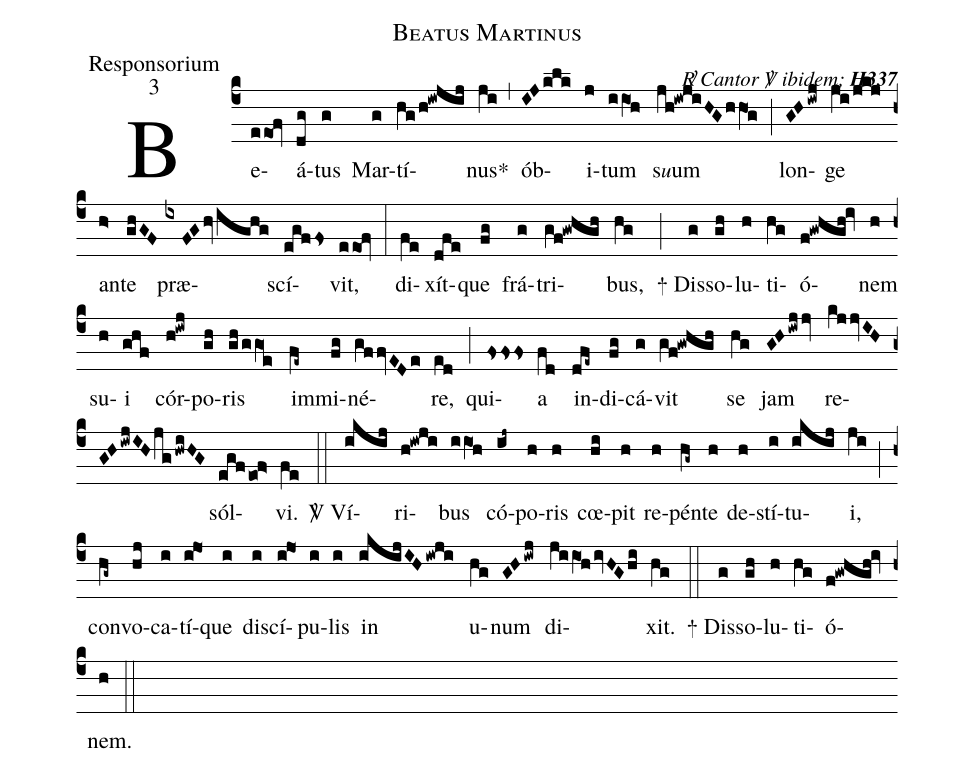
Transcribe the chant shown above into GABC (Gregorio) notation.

name:Beatus Martinus;
office-part:Responsorium;
mode:3;
commentary:{\itshape\mdseries \Rbar\ Cantor \Vbar\  ibidem;\/}  {\bfseries H337};
%%
(c4) Be(eeo1!fv)á(dg)tus(g) Mar(g)tí(hg/h!iwjij)nus<sp>*</sp>(ji) (,)
ób(IJklk)i(j)tum(iiO1h) {s<e>u</e>}um(jh!iwjiHGhhO1g) (;)
lon(GHiwj)ge(ji/jkj) an(h>)te(ghGF) præ(ixFGhvighg)scí(egfFs)vit,(eeo1!fv) (:)
di(fe)xít(dfe)que(fg) frá(g)tri(gf!gwhgh)bus,(hg) (;)
<sp>+</sp> Dis(g)so(gh)lu(h)ti(hg)ó(f!gwhgh!iv)nem(h) su(h)i(ghf) cór(h!iwj)po(gh)ris(gh/ggO1e) im(fe~)mi(fg)né(gffvEDe)re,(ed) (;)
qui(Fsss)a(fd) in(dfe~)di(fg)cá(g)vit(gf!gwhgh) se(hg) jam(GHiwjjv) re(kjjvIH0G1HiwjIHjg/hwiHG)sól(egf/eo0!f>)vi.(fe) (::)
<sp>V/</sp> Ví(ikij)ri(h!iwji)bus(iiO1h) có(ij~)po(h)ris(h) cœ(hi)pit(h) re(h)pén(hg~)te(h) de(h)stí(i)tu(ikij)i,(ji) (;)
con(hg~)vo(hj)ca(i)tí(i!jo1)que(i) di(i)scí(i!jo1)pu(i)lis(i) in(ikijIHiwji) u(hg)num(GHiwj) di(jiiO1hivHGhi)xit.(hg) (::)
<sp>+</sp> Dis(g)so(gh)lu(h)ti(hg)ó(f!gwhgh!iv)nem.(h) (::)
